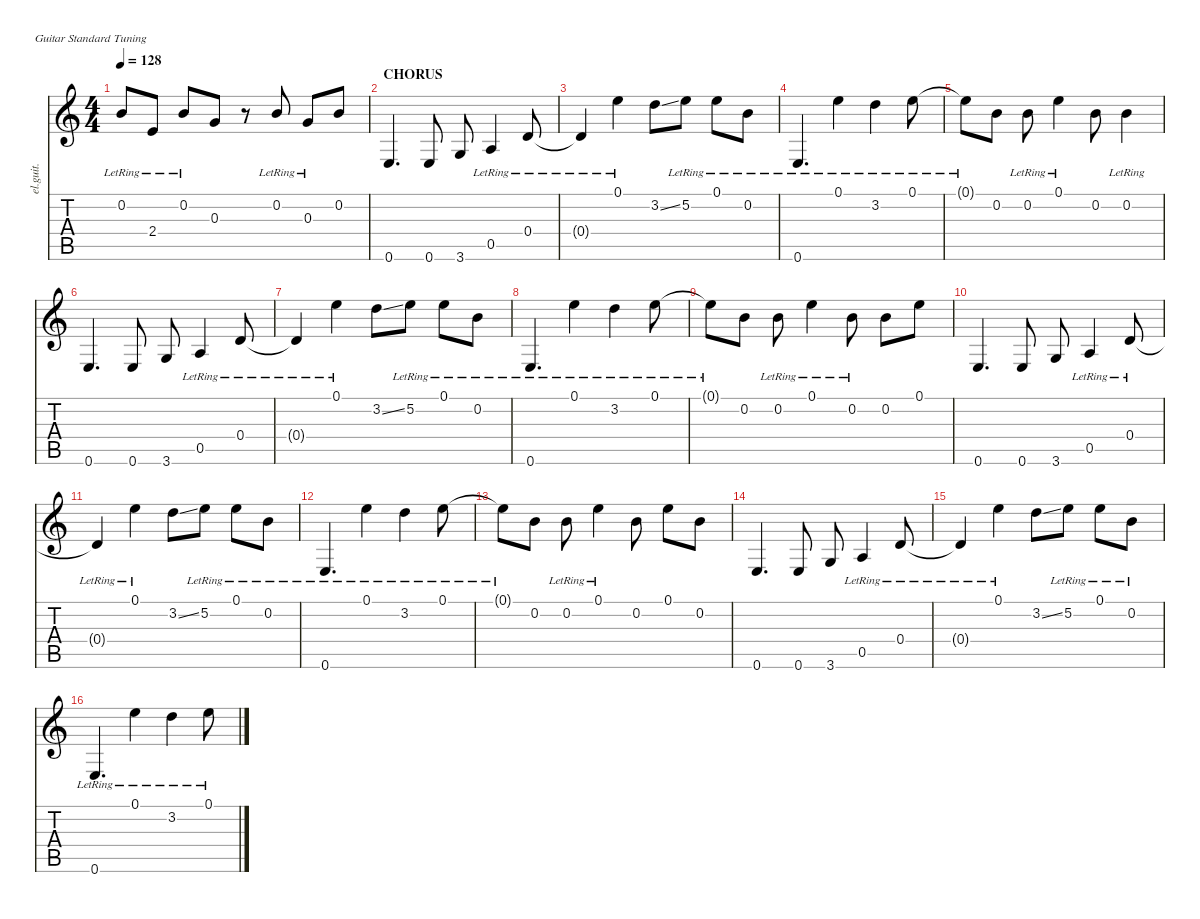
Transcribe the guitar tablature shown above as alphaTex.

\defaultSystemsLayout 4
\hideDynamics
\bracketExtendMode nobrackets
\otherSystemsTrackNameOrientation horizontal
\track ("Gtr.1" "el.guit.") {defaultSystemsLayout 8 instrument electricguitarclean}
\staff {score tabs}
\tuning (E4 B3 G3 D3 A2 E2)
\ts (4 4)
\tempo 128
\clef g2
\ks c
0.2{lr}.8{dy f beam Up} 2.4{lr}.8{beam Up} 0.2{lr}.8{beam Up} 0.3.8{beam Up} r.8{beam Up} 0.2{lr}.8{beam Up} 0.3{lr}.8{beam Up} 0.2.8{beam Up} |
\section ("" "CHORUS")
0.6.4{d dy ff beam Up} 0.6.8{dy mf beam Up} 3.6.8{dy f beam Up} 0.5{lr}.4{dy ff beam Up} 0.4{lr}.8{dy fff beam Up} |
0.4{lr t}.4{dy f beam Up} 0.1{lr}.4{dy ff beam Down} 3.2{ss}.8{dy mf beam Down} 5.2{lr}.8{beam Down} 0.1{lr}.8{dy f beam Down} 0.2{lr}.8{dy mp beam Down} |
0.6{lr}.4{d dy ff beam Up} 0.1{lr}.4{beam Down} 3.2{lr}.4{dy mp beam Down} 0.1{lr}.8{dy ff beam Down} |
0.1{lr t}.8{dy f beam Down} 0.2.8{dy mf beam Down} 0.2{lr}.8{dy f beam Down} 0.1{lr}.4{dy fff beam Down} 0.2.8{dy f beam Down} 0.2{lr}.4{dy mf beam Down} |
0.6.4{d dy ff beam Up} 0.6.8{dy mf beam Up} 3.6.8{dy f beam Up} 0.5{lr}.4{dy ff beam Up} 0.4{lr}.8{dy fff beam Up} |
0.4{lr t}.4{dy f beam Up} 0.1{lr}.4{dy ff beam Down} 3.2{ss}.8{dy mf beam Down} 5.2{lr}.8{beam Down} 0.1{lr}.8{dy f beam Down} 0.2{lr}.8{dy mp beam Down} |
0.6{lr}.4{d dy ff beam Up} 0.1{lr}.4{beam Down} 3.2{lr}.4{dy mp beam Down} 0.1{lr}.8{dy ff beam Down} |
0.1{lr t}.8{dy f beam Down} 0.2.8{dy mf beam Down} 0.2{lr}.8{dy f beam Down} 0.1{lr}.4{dy fff beam Down} 0.2{lr}.8{dy mp beam Down} 0.2.8{dy f beam Down} 0.1.8{beam Down} |
0.6.4{d dy ff beam Up} 0.6.8{dy mf beam Up} 3.6.8{dy f beam Up} 0.5{lr}.4{dy ff beam Up} 0.4{lr}.8{dy fff beam Up} |
0.4{lr t}.4{dy f beam Up} 0.1{lr}.4{dy ff beam Down} 3.2{ss}.8{dy mf beam Down} 5.2{lr}.8{beam Down} 0.1{lr}.8{dy f beam Down} 0.2{lr}.8{dy mp beam Down} |
0.6{lr}.4{d dy ff beam Up} 0.1{lr}.4{beam Down} 3.2{lr}.4{dy mp beam Down} 0.1{lr}.8{dy ff beam Down} |
0.1{lr t}.8{dy f beam Down} 0.2.8{dy mf beam Down} 0.2{lr}.8{dy f beam Down} 0.1{lr}.4{dy fff beam Down} 0.2.8{dy f beam Down} 0.1.8{dy mf beam Down} 0.2.8{beam Down} |
0.6.4{d dy ff beam Up} 0.6.8{dy mf beam Up} 3.6.8{dy f beam Up} 0.5{lr}.4{dy ff beam Up} 0.4{lr}.8{dy fff beam Up} |
0.4{lr t}.4{dy f beam Up} 0.1{lr}.4{dy ff beam Down} 3.2{ss}.8{dy mf beam Down} 5.2{lr}.8{beam Down} 0.1{lr}.8{dy f beam Down} 0.2{lr}.8{dy mp beam Down} |
0.6{lr}.4{d dy ff beam Up} 0.1{lr}.4{beam Down} 3.2{lr}.4{dy mp beam Down} 0.1{lr}.8{dy ff beam Down}
